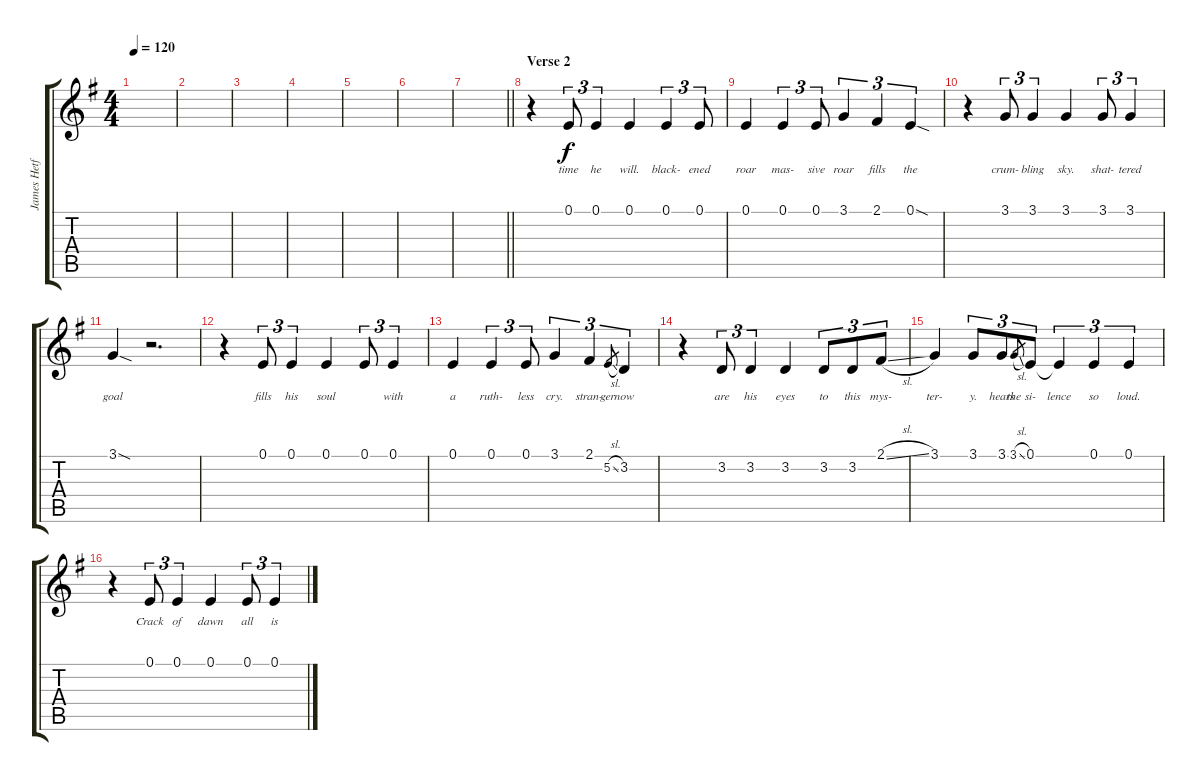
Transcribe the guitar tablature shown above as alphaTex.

\track ("James Hetfield (Vocals)" "James Hetf") {instrument lead2sawtooth}
\staff {score tabs}
\tuning (E4 B3 G3 D3 A2 E2) {hide}
\ts (4 4)
\tempo 120
\clef g2
\ks eminor
|
|
|
|
|
|
\barLineRight lightlight
|
\section ("" "Verse 2")
r.4 0.1.8{tu (3 2) lyrics (0 "time") lyrics (1 "") lyrics (2 "") lyrics (3 "") lyrics (4 "")} 0.1.4{tu (3 2) lyrics (0 "he") lyrics (1 "") lyrics (2 "") lyrics (3 "") lyrics (4 "")} 0.1.4{lyrics (0 "will.") lyrics (1 "") lyrics (2 "") lyrics (3 "") lyrics (4 "")} 0.1.4{tu (3 2) lyrics (0 "black-") lyrics (1 "") lyrics (2 "") lyrics (3 "") lyrics (4 "")} 0.1.8{tu (3 2) lyrics (0 "ened") lyrics (1 "") lyrics (2 "") lyrics (3 "") lyrics (4 "")} |
0.1.4{lyrics (0 "roar") lyrics (1 "") lyrics (2 "") lyrics (3 "") lyrics (4 "")} 0.1.4{tu (3 2) lyrics (0 "mas-") lyrics (1 "") lyrics (2 "") lyrics (3 "") lyrics (4 "")} 0.1.8{tu (3 2) lyrics (0 "sive") lyrics (1 "") lyrics (2 "") lyrics (3 "") lyrics (4 "")} 3.1.4{tu (3 2) lyrics (0 "roar") lyrics (1 "") lyrics (2 "") lyrics (3 "") lyrics (4 "")} 2.1.4{tu (3 2) lyrics (0 "fills") lyrics (1 "") lyrics (2 "") lyrics (3 "") lyrics (4 "")} 0.1{sod}.4{tu (3 2) lyrics (0 "the") lyrics (1 "") lyrics (2 "") lyrics (3 "") lyrics (4 "")} |
r.4 3.1.8{tu (3 2) lyrics (0 "crum-") lyrics (1 "") lyrics (2 "") lyrics (3 "") lyrics (4 "")} 3.1.4{tu (3 2) lyrics (0 "bling") lyrics (1 "") lyrics (2 "") lyrics (3 "") lyrics (4 "")} 3.1.4{lyrics (0 "sky.") lyrics (1 "") lyrics (2 "") lyrics (3 "") lyrics (4 "")} 3.1.8{tu (3 2) lyrics (0 "shat-") lyrics (1 "") lyrics (2 "") lyrics (3 "") lyrics (4 "")} 3.1.4{tu (3 2) lyrics (0 "tered") lyrics (1 "") lyrics (2 "") lyrics (3 "") lyrics (4 "")} |
3.1{sod}.4{lyrics (0 "goal") lyrics (1 "") lyrics (2 "") lyrics (3 "") lyrics (4 "")} r.2{d} |
r.4 0.1.8{tu (3 2) lyrics (0 "fills") lyrics (1 "") lyrics (2 "") lyrics (3 "") lyrics (4 "")} 0.1.4{tu (3 2) lyrics (0 "his") lyrics (1 "") lyrics (2 "") lyrics (3 "") lyrics (4 "")} 0.1.4{lyrics (0 "soul") lyrics (1 "") lyrics (2 "") lyrics (3 "") lyrics (4 "")} 0.1.8{tu (3 2) lyrics (0 "") lyrics (1 "") lyrics (2 "") lyrics (3 "") lyrics (4 "")} 0.1.4{tu (3 2) lyrics (0 "with") lyrics (1 "") lyrics (2 "") lyrics (3 "") lyrics (4 "")} |
0.1.4{lyrics (0 "a") lyrics (1 "") lyrics (2 "") lyrics (3 "") lyrics (4 "")} 0.1.4{tu (3 2) lyrics (0 "ruth-") lyrics (1 "") lyrics (2 "") lyrics (3 "") lyrics (4 "")} 0.1.8{tu (3 2) lyrics (0 "less") lyrics (1 "") lyrics (2 "") lyrics (3 "") lyrics (4 "")} 3.1.4{tu (3 2) lyrics (0 "cry.") lyrics (1 "") lyrics (2 "") lyrics (3 "") lyrics (4 "")} 2.1.4{tu (3 2) lyrics (0 "stran-") lyrics (1 "") lyrics (2 "") lyrics (3 "") lyrics (4 "")} 5.2{sl}.8{lyrics (0 "ger") lyrics (1 "") lyrics (2 "") lyrics (3 "") lyrics (4 "") gr} 3.2.4{tu (3 2) lyrics (0 "now") lyrics (1 "") lyrics (2 "") lyrics (3 "") lyrics (4 "")} |
r.4 3.2.8{tu (3 2) lyrics (0 "are") lyrics (1 "") lyrics (2 "") lyrics (3 "") lyrics (4 "")} 3.2.4{tu (3 2) lyrics (0 "his") lyrics (1 "") lyrics (2 "") lyrics (3 "") lyrics (4 "")} 3.2.4{lyrics (0 "eyes") lyrics (1 "") lyrics (2 "") lyrics (3 "") lyrics (4 "")} 3.2.8{tu (3 2) lyrics (0 "to") lyrics (1 "") lyrics (2 "") lyrics (3 "") lyrics (4 "")} 3.2.8{tu (3 2) lyrics (0 "this") lyrics (1 "") lyrics (2 "") lyrics (3 "") lyrics (4 "")} 2.1{sl}.8{tu (3 2) lyrics (0 "mys-") lyrics (1 "") lyrics (2 "") lyrics (3 "") lyrics (4 "")} |
3.1.4{lyrics (0 "ter-") lyrics (1 "") lyrics (2 "") lyrics (3 "") lyrics (4 "")} 3.1.8{tu (3 2) lyrics (0 "y.") lyrics (1 "") lyrics (2 "") lyrics (3 "") lyrics (4 "")} 3.1.8{tu (3 2) lyrics (0 "hears") lyrics (1 "") lyrics (2 "") lyrics (3 "") lyrics (4 "")} 3.1{sl}.8{lyrics (0 "the") lyrics (1 "") lyrics (2 "") lyrics (3 "") lyrics (4 "") gr} 0.1.8{tu (3 2) lyrics (0 "si-") lyrics (1 "") lyrics (2 "") lyrics (3 "") lyrics (4 "")} 0.1{t}.4{tu (3 2) lyrics (0 "lence") lyrics (1 "") lyrics (2 "") lyrics (3 "") lyrics (4 "")} 0.1.4{tu (3 2) lyrics (0 "so") lyrics (1 "") lyrics (2 "") lyrics (3 "") lyrics (4 "")} 0.1.4{tu (3 2) lyrics (0 "loud.") lyrics (1 "") lyrics (2 "") lyrics (3 "") lyrics (4 "")} |
r.4 0.1.8{tu (3 2) lyrics (0 "Crack") lyrics (1 "") lyrics (2 "") lyrics (3 "") lyrics (4 "")} 0.1.4{tu (3 2) lyrics (0 "of") lyrics (1 "") lyrics (2 "") lyrics (3 "") lyrics (4 "")} 0.1.4{lyrics (0 "dawn") lyrics (1 "") lyrics (2 "") lyrics (3 "") lyrics (4 "")} 0.1.8{tu (3 2) lyrics (0 "all") lyrics (1 "") lyrics (2 "") lyrics (3 "") lyrics (4 "")} 0.1.4{tu (3 2) lyrics (0 "is") lyrics (1 "") lyrics (2 "") lyrics (3 "") lyrics (4 "")}
